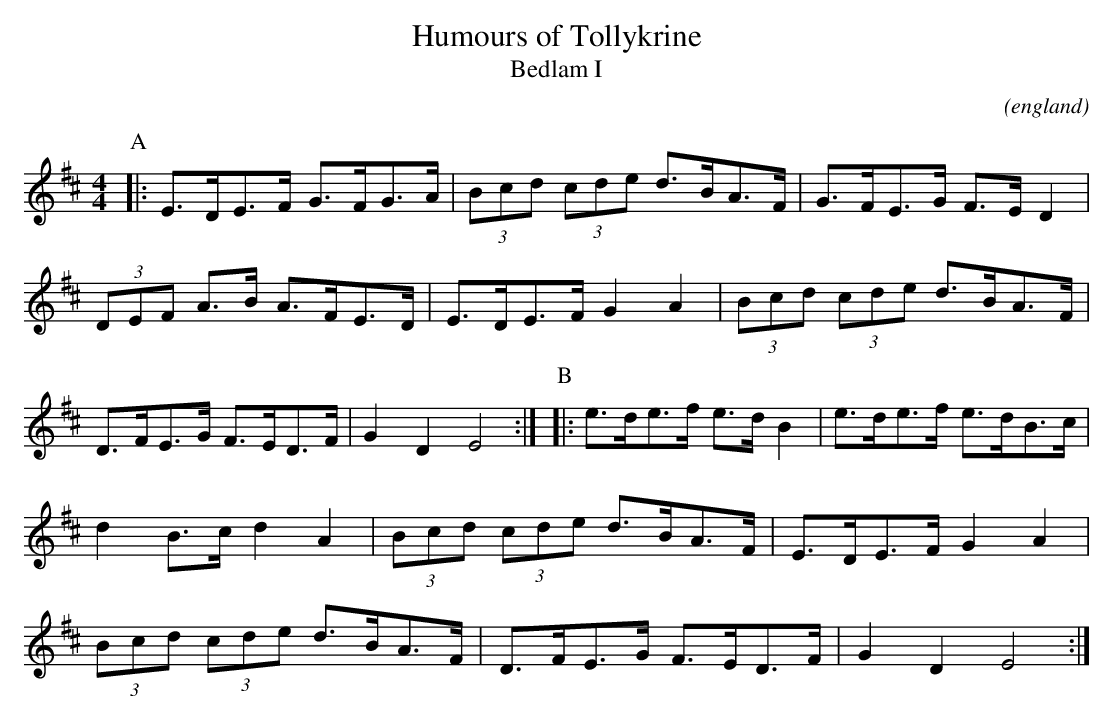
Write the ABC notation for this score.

X:1
T:Humours of Tollykrine
T:Bedlam I
O:england
M:4/4
C:
L:1/8
K:Edor
L:1/8
P:A
|:\
E>DE>F G>FG>A|(3Bcd (3cde d>BA>F|G>FE>G F>E   D2|(3DEF A>B   A>FE>D|\
E>DE>F G2  A2|(3Bcd (3cde d>BA>F|D>FE>G F>ED>F|G2 D2  E4:|\
P:B
|:e>de>f e>d B2|e>de>f      e>dB>c|d2 B>c d2    A2|(3Bcd (3cde d>BA>F|\
E>DE>F G2  A2|(3Bcd (3cde d>BA>F|D>FE>G F>ED>F|G2 D2  E4:|
